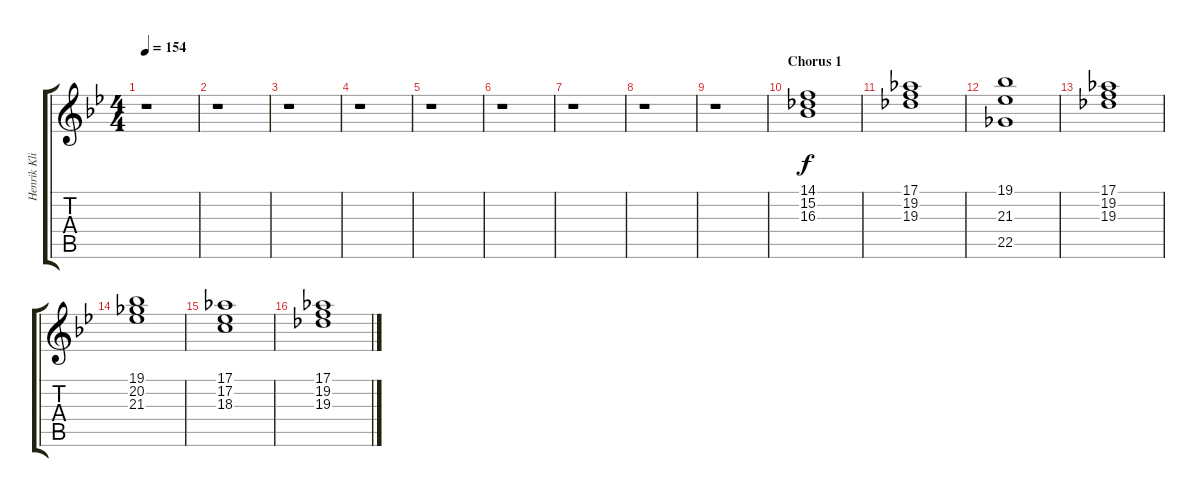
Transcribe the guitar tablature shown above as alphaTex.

\track ("Henrik Klingenberg " "Henrik Kli") {instrument stringensemble1}
\staff {score tabs}
\tuning (Eb4 Bb3 Gb3 Db3 Ab2 Eb2) {hide}
\ts (4 4)
\tempo 154
\clef g2
\ks gminor
r.1{dy f} |
r.1 |
r.1 |
r.1 |
r.1 |
r.1 |
r.1 |
r.1 |
r.1 |
\section ("" "Chorus 1")
(14.1 15.2 16.3).1 |
(17.1 19.2 19.3).1 |
(19.1 21.3 22.5).1 |
(17.1 19.2 19.3).1 |
(19.1 20.2 21.3).1 |
(17.1 17.2 18.3).1 |
(17.1 19.2 19.3).1
